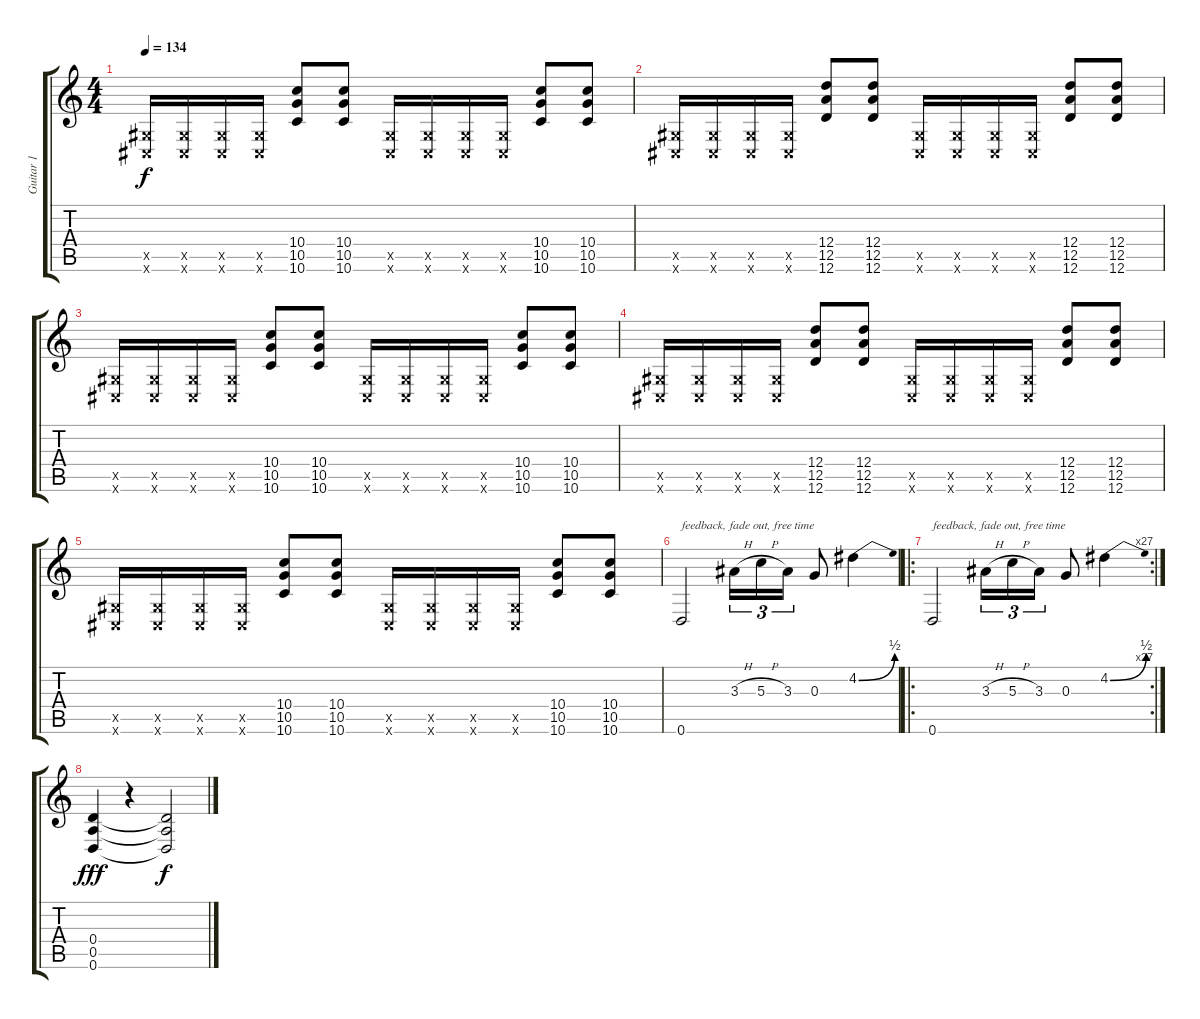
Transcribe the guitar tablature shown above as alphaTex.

\track ("Guitar 1" "Guitar 1") {instrument distortionguitar}
\staff {score tabs}
\tuning (E4 B3 G3 D3 A2 D2) {hide}
\ts (4 4)
\tempo 134
\clef g2
\ks c
(-1.5{x} -1.6{x}).16{dy f} (-1.5{x} -1.6{x}).16 (-1.5{x} -1.6{x}).16 (-1.5{x} -1.6{x}).16 (10.4 10.5 10.6).8 (10.4 10.5 10.6).8 (-1.5{x} -1.6{x}).16 (-1.5{x} -1.6{x}).16 (-1.5{x} -1.6{x}).16 (-1.5{x} -1.6{x}).16 (10.4 10.5 10.6).8 (10.4 10.5 10.6).8 |
(-1.5{x} -1.6{x}).16 (-1.5{x} -1.6{x}).16 (-1.5{x} -1.6{x}).16 (-1.5{x} -1.6{x}).16 (12.4 12.5 12.6).8 (12.4 12.5 12.6).8 (-1.5{x} -1.6{x}).16 (-1.5{x} -1.6{x}).16 (-1.5{x} -1.6{x}).16 (-1.5{x} -1.6{x}).16 (12.4 12.5 12.6).8 (12.4 12.5 12.6).8 |
(-1.5{x} -1.6{x}).16 (-1.5{x} -1.6{x}).16 (-1.5{x} -1.6{x}).16 (-1.5{x} -1.6{x}).16 (10.4 10.5 10.6).8 (10.4 10.5 10.6).8 (-1.5{x} -1.6{x}).16 (-1.5{x} -1.6{x}).16 (-1.5{x} -1.6{x}).16 (-1.5{x} -1.6{x}).16 (10.4 10.5 10.6).8 (10.4 10.5 10.6).8 |
(-1.5{x} -1.6{x}).16 (-1.5{x} -1.6{x}).16 (-1.5{x} -1.6{x}).16 (-1.5{x} -1.6{x}).16 (12.4 12.5 12.6).8 (12.4 12.5 12.6).8 (-1.5{x} -1.6{x}).16 (-1.5{x} -1.6{x}).16 (-1.5{x} -1.6{x}).16 (-1.5{x} -1.6{x}).16 (12.4 12.5 12.6).8 (12.4 12.5 12.6).8 |
(-1.5{x} -1.6{x}).16 (-1.5{x} -1.6{x}).16 (-1.5{x} -1.6{x}).16 (-1.5{x} -1.6{x}).16 (10.4 10.5 10.6).8 (10.4 10.5 10.6).8 (-1.5{x} -1.6{x}).16 (-1.5{x} -1.6{x}).16 (-1.5{x} -1.6{x}).16 (-1.5{x} -1.6{x}).16 (10.4 10.5 10.6).8 (10.4 10.5 10.6).8 |
0.6.2{txt "feedback, fade out, free time"} 3.3{h}.16{tu (3 2)} 5.3{h}.16{tu (3 2)} 3.3.16{tu (3 2)} 0.3.8 4.2{be (bend 0 0 60 2)}.4 |
\ro
\rc 27
0.6.2{txt "feedback, fade out, free time"} 3.3{h}.16{tu (3 2)} 5.3{h}.16{tu (3 2)} 3.3.16{tu (3 2)} 0.3.8 4.2{be (bend 0 0 60 2)}.4 |
(0.4 0.5 0.6).4{dy fff} r.4 (0.4{t} 0.5{t} 0.6{t}).2{dy f}
